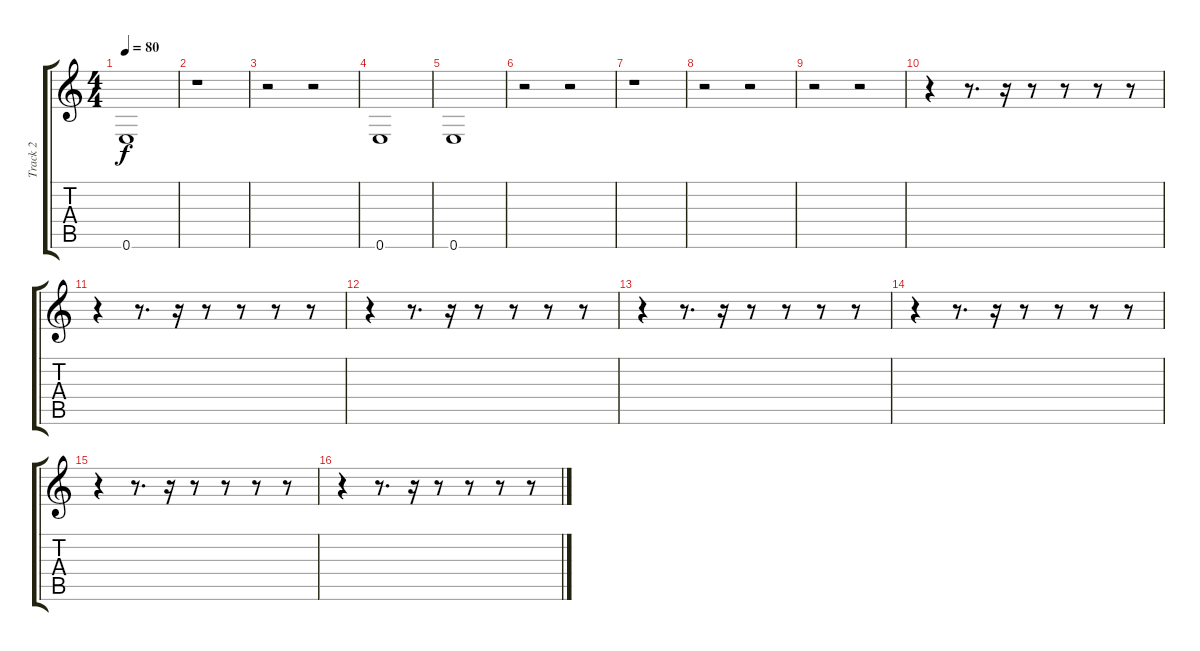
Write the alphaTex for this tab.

\track ("Track 2" "Track 2") {instrument electricbassfinger}
\staff {score tabs}
\tuning (E4 B3 G3 D3 A2 E2) {hide}
\ts (4 4)
\tempo 80
\clef g2
\ks c
0.6.1{dy f} |
r.1 |
r.2 r.2 |
0.6.1 |
0.6.1 |
r.2 r.2 |
r.1 |
r.2 r.2 |
r.2 r.2 |
r.4 r.8{d} r.16 r.8 r.8 r.8 r.8 |
r.4 r.8{d} r.16 r.8 r.8 r.8 r.8 |
r.4 r.8{d} r.16 r.8 r.8 r.8 r.8 |
r.4 r.8{d} r.16 r.8 r.8 r.8 r.8 |
r.4 r.8{d} r.16 r.8 r.8 r.8 r.8 |
r.4 r.8{d} r.16 r.8 r.8 r.8 r.8 |
r.4 r.8{d} r.16 r.8 r.8 r.8 r.8
